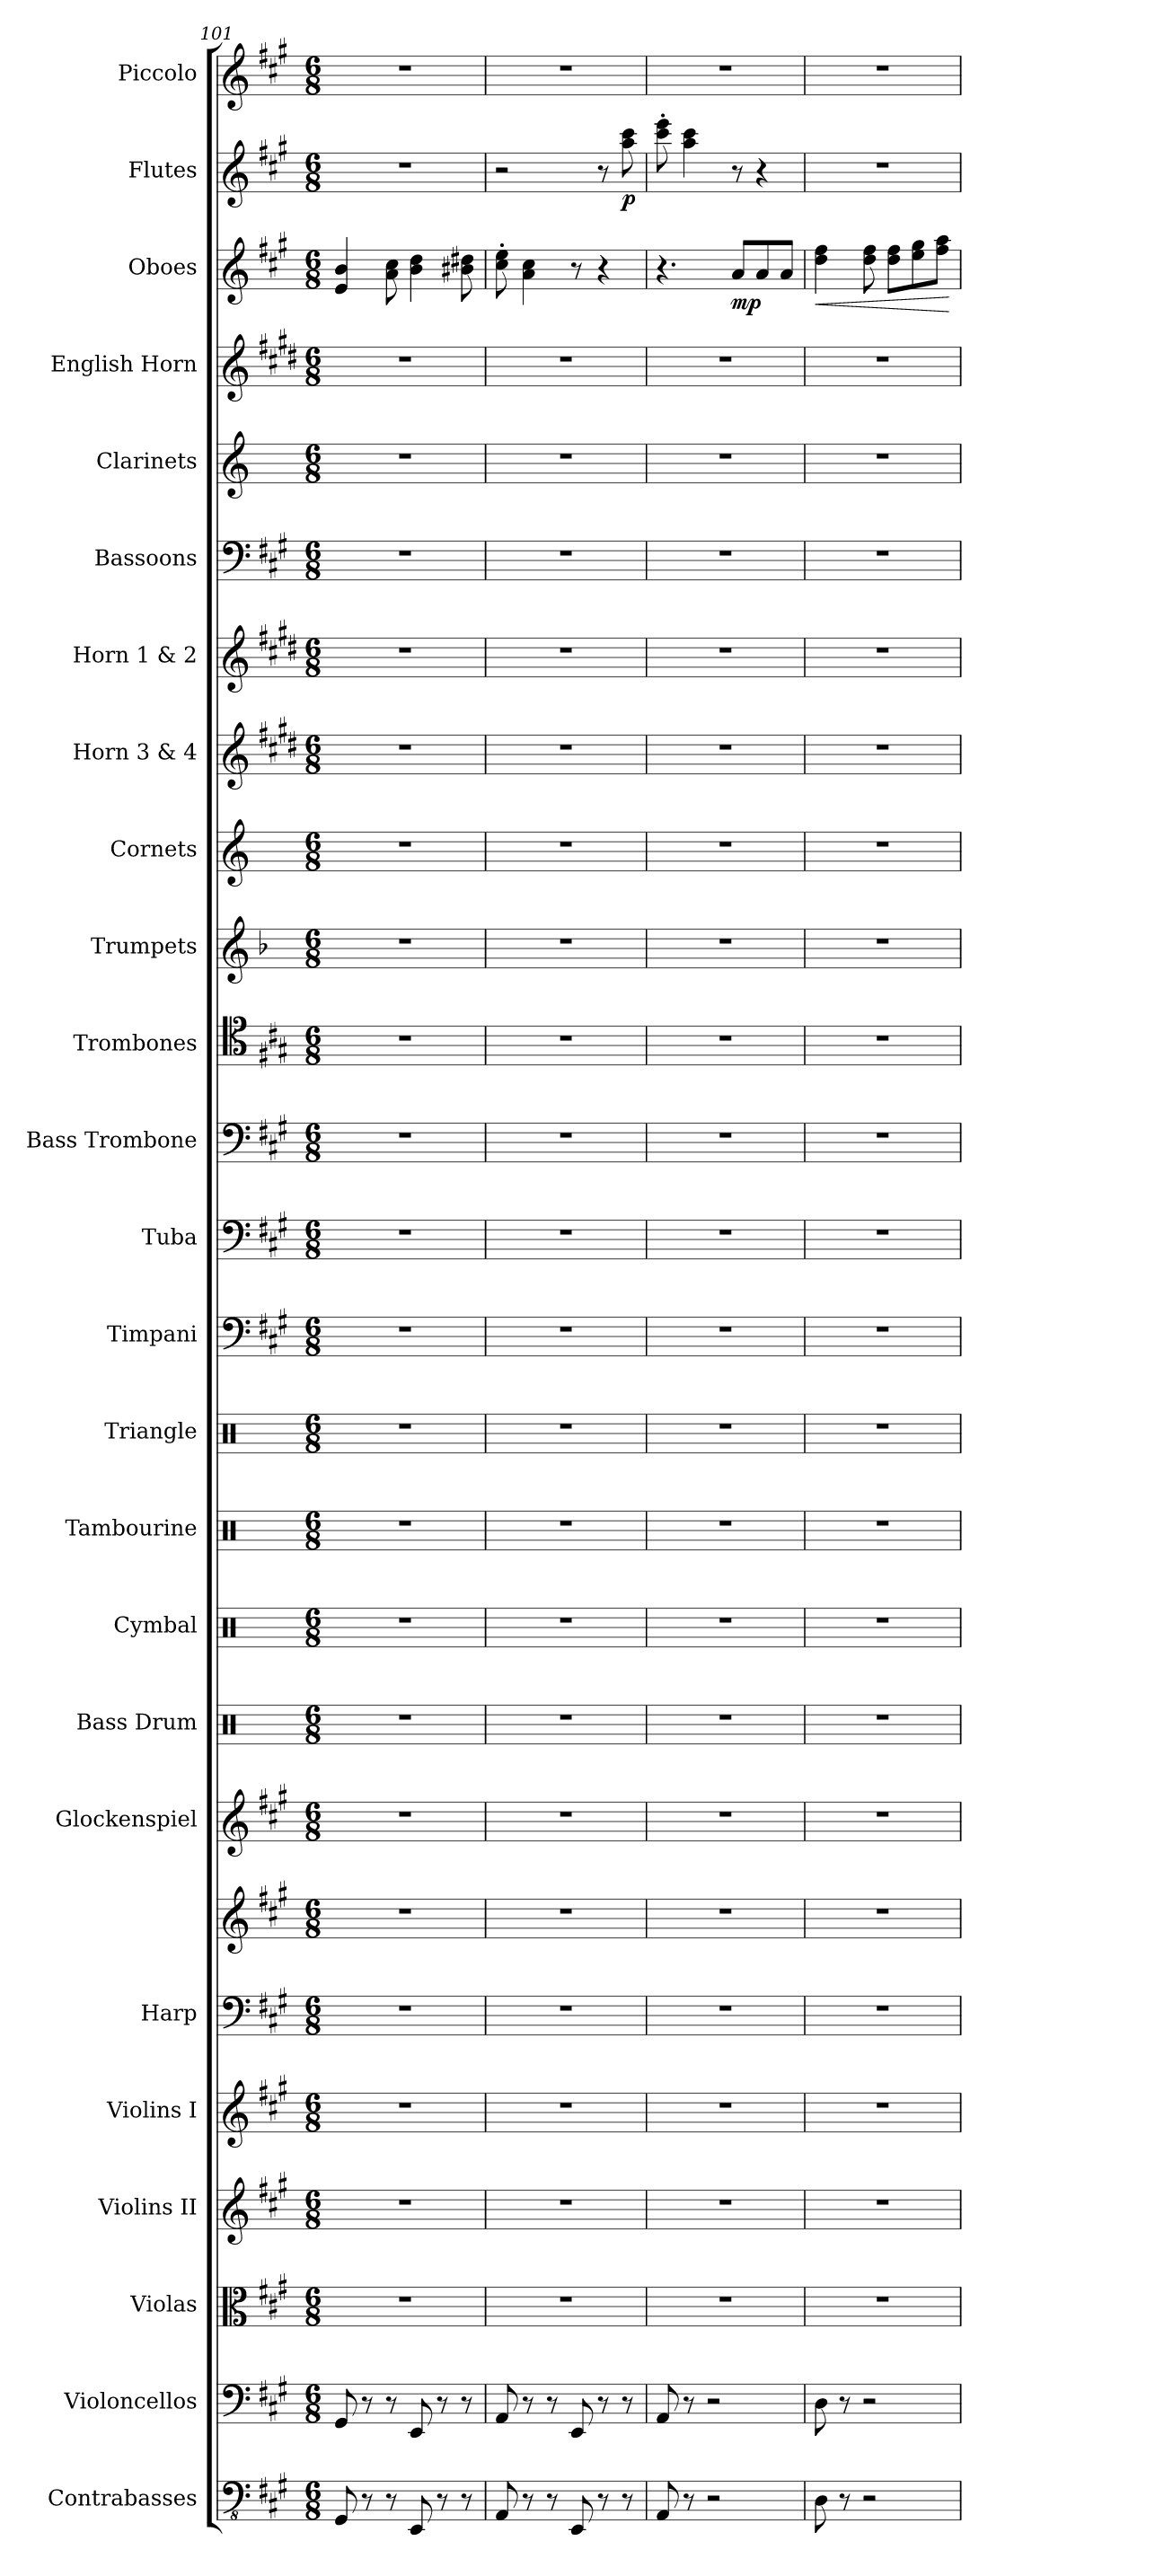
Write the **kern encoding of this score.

**kern	**kern	**kern	**kern	**kern	**kern	**kern	**kern	**kern	**kern	**kern	**kern	**kern	**kern	**kern	**kern	**kern	**kern	**kern	**kern	**kern	**kern	**kern	**kern	**dynam	**kern	**dynam	**kern
*part25	*part24	*part23	*part22	*part21	*part20	*part20	*part19	*part18	*part17	*part16	*part15	*part14	*part13	*part12	*part11	*part10	*part9	*part8	*part7	*part6	*part5	*part4	*part3	*part3	*part2	*part2	*part1
*staff26	*staff25	*staff24	*staff23	*staff22	*staff21	*staff20	*staff19	*staff18	*staff17	*staff16	*staff15	*staff14	*staff13	*staff12	*staff11	*staff10	*staff9	*staff8	*staff7	*staff6	*staff5	*staff4	*staff3	*staff3	*staff2	*staff2	*staff1
*I"Contrabasses	*I"Violoncellos	*I"Violas	*I"Violins II	*I"Violins I	*I"Harp	*	*I"Glockenspiel	*I"Bass Drum	*I"Cymbal	*I"Tambourine	*I"Triangle	*I"Timpani	*I"Tuba	*I"Bass Trombone	*I"Trombones	*I"Trumpets	*I"Cornets	*I"Horn 3 &amp; 4	*I"Horn 1 &amp; 2	*I"Bassoons	*I"Clarinets	*I"English Horn	*I"Oboes	*	*I"Flutes	*	*I"Piccolo
*I'Cbs.	*I'Vcs.	*I'Vlas.	*I'Vlns.II	*I'Vlns. I	*I'Hrp.	*	*I'Glk.	*I'B. Dr.	*I'Cym.	*I'Tamb.	*I'Tria.	*I'Timp.	*I'Tba.	*I'B. Tbn.	*I'Tbn.	*I'Trmpt.	*I'Cornt.	*I'Hn.	*I'Hn.	*I'Bsn.	*I'Cl.	*	*I'Ob.	*	*I'Fl.	*	*I'Picc.
*clefFv4	*clefF4	*clefC3	*clefG2	*clefG2	*clefF4	*clefG2	*clefG2	*clefX	*clefX	*clefX	*clefX	*clefF4	*clefF4	*clefF4	*clefC4	*clefG2	*clefG2	*clefG2	*clefG2	*clefF4	*clefG2	*clefG2	*clefG2	*	*clefG2	*	*clefG2
*	*	*	*	*	*	*	*ITrd-14c-24	*	*	*	*	*	*	*	*	*ITrd1c2	*ITrd1c2	*ITrd4c7	*ITrd4c7	*	*ITrd1c2	*ITrd4c7	*	*	*	*	*ITrd-7c-12
*k[f#c#g#]	*k[f#c#g#]	*k[f#c#g#]	*k[f#c#g#]	*k[f#c#g#]	*k[f#c#g#]	*k[f#c#g#]	*k[f#c#g#]	*k[]	*k[]	*k[]	*k[]	*k[f#c#g#]	*k[f#c#g#]	*k[f#c#g#]	*k[f#c#g#]	*k[b-e-a-]	*k[b-e-]	*k[f#c#g#]	*k[f#c#g#]	*k[f#c#g#]	*k[b-e-]	*k[f#c#g#]	*k[f#c#g#]	*	*k[f#c#g#]	*	*k[f#c#g#]
*M6/8	*M6/8	*M6/8	*M6/8	*M6/8	*M6/8	*M6/8	*M6/8	*M6/8	*M6/8	*M6/8	*M6/8	*M6/8	*M6/8	*M6/8	*M6/8	*M6/8	*M6/8	*M6/8	*M6/8	*M6/8	*M6/8	*M6/8	*M6/8	*	*M6/8	*	*M6/8
=101	=101	=101	=101	=101	=101	=101	=101	=101	=101	=101	=101	=101	=101	=101	=101	=101	=101	=101	=101	=101	=101	=101	=101	=101	=101	=101	=101
8GGG#/	8GG#/	2.r	2.r	2.r	2.r	2.r	2.r	2.r	2.r	2.r	2.r	2.r	2.r	2.r	2.r	2.r	2.r	2.r	2.r	2.r	2.r	2.r	4e/ 4b/	.	2.r	.	2.r
8r	8r	.	.	.	.	.	.	.	.	.	.	.	.	.	.	.	.	.	.	.	.	.	.	.	.	.	.
8r	8r	.	.	.	.	.	.	.	.	.	.	.	.	.	.	.	.	.	.	.	.	.	8a\ 8cc#\	.	.	.	.
8EEE/	8EE/	.	.	.	.	.	.	.	.	.	.	.	.	.	.	.	.	.	.	.	.	.	4b\ 4dd\	.	.	.	.
8r	8r	.	.	.	.	.	.	.	.	.	.	.	.	.	.	.	.	.	.	.	.	.	.	.	.	.	.
8r	8r	.	.	.	.	.	.	.	.	.	.	.	.	.	.	.	.	.	.	.	.	.	8b#X\ 8dd#X\	.	.	.	.
=102	=102	=102	=102	=102	=102	=102	=102	=102	=102	=102	=102	=102	=102	=102	=102	=102	=102	=102	=102	=102	=102	=102	=102	=102	=102	=102	=102
8AAA/	8AA/	2.r	2.r	2.r	2.r	2.r	2.r	2.r	2.r	2.r	2.r	2.r	2.r	2.r	2.r	2.r	2.r	2.r	2.r	2.r	2.r	2.r	8cc#\' 8ee\'	.	2r	.	2.r
8r	8r	.	.	.	.	.	.	.	.	.	.	.	.	.	.	.	.	.	.	.	.	.	4a\ 4cc#\	.	.	.	.
8r	8r	.	.	.	.	.	.	.	.	.	.	.	.	.	.	.	.	.	.	.	.	.	.	.	.	.	.
8EEE/	8EE/	.	.	.	.	.	.	.	.	.	.	.	.	.	.	.	.	.	.	.	.	.	8r	.	.	.	.
8r	8r	.	.	.	.	.	.	.	.	.	.	.	.	.	.	.	.	.	.	.	.	.	4r	.	8r	.	.
!	!	!	!	!	!	!	!	!	!	!	!	!	!	!	!	!	!	!	!	!	!	!	!	!	!	!LO:DY:b	!
8r	8r	.	.	.	.	.	.	.	.	.	.	.	.	.	.	.	.	.	.	.	.	.	.	.	8aa\ 8ccc#\	p	.
=103	=103	=103	=103	=103	=103	=103	=103	=103	=103	=103	=103	=103	=103	=103	=103	=103	=103	=103	=103	=103	=103	=103	=103	=103	=103	=103	=103
8AAA/	8AA/	2.r	2.r	2.r	2.r	2.r	2.r	2.r	2.r	2.r	2.r	2.r	2.r	2.r	2.r	2.r	2.r	2.r	2.r	2.r	2.r	2.r	4.r	.	8ccc#\' 8eee\'	.	2.r
8r	8r	.	.	.	.	.	.	.	.	.	.	.	.	.	.	.	.	.	.	.	.	.	.	.	4aa\ 4ccc#\	.	.
2r	2r	.	.	.	.	.	.	.	.	.	.	.	.	.	.	.	.	.	.	.	.	.	.	.	.	.	.
!	!	!	!	!	!	!	!	!	!	!	!	!	!	!	!	!	!	!	!	!	!	!	!	!LO:DY:b	!	!	!
.	.	.	.	.	.	.	.	.	.	.	.	.	.	.	.	.	.	.	.	.	.	.	8a/L	mp	8r	.	.
.	.	.	.	.	.	.	.	.	.	.	.	.	.	.	.	.	.	.	.	.	.	.	8a/	.	4r	.	.
.	.	.	.	.	.	.	.	.	.	.	.	.	.	.	.	.	.	.	.	.	.	.	8a/J	.	.	.	.
=104	=104	=104	=104	=104	=104	=104	=104	=104	=104	=104	=104	=104	=104	=104	=104	=104	=104	=104	=104	=104	=104	=104	=104	=104	=104	=104	=104
!	!	!	!	!	!	!	!	!	!	!	!	!	!	!	!	!	!	!	!	!	!	!	!	!LO:HP:b	!	!	!
8DD\	8D\	2.r	2.r	2.r	2.r	2.r	2.r	2.r	2.r	2.r	2.r	2.r	2.r	2.r	2.r	2.r	2.r	2.r	2.r	2.r	2.r	2.r	4dd\ 4ff#\	<	2.r	.	2.r
8r	8r	.	.	.	.	.	.	.	.	.	.	.	.	.	.	.	.	.	.	.	.	.	.	.	.	.	.
2r	2r	.	.	.	.	.	.	.	.	.	.	.	.	.	.	.	.	.	.	.	.	.	8dd\ 8ff#\	.	.	.	.
.	.	.	.	.	.	.	.	.	.	.	.	.	.	.	.	.	.	.	.	.	.	.	8dd\ 8ff#\L	.	.	.	.
.	.	.	.	.	.	.	.	.	.	.	.	.	.	.	.	.	.	.	.	.	.	.	8ee\ 8gg#\	.	.	.	.
.	.	.	.	.	.	.	.	.	.	.	.	.	.	.	.	.	.	.	.	.	.	.	8ff#\ 8aa\J	.	.	.	.
.	.	.	.	.	.	.	.	.	.	.	.	.	.	.	.	.	.	.	.	.	.	.	.	[	.	.	.
=	=	=	=	=	=	=	=	=	=	=	=	=	=	=	=	=	=	=	=	=	=	=	=	=	=	=	=
*-	*-	*-	*-	*-	*-	*-	*-	*-	*-	*-	*-	*-	*-	*-	*-	*-	*-	*-	*-	*-	*-	*-	*-	*-	*-	*-	*-
